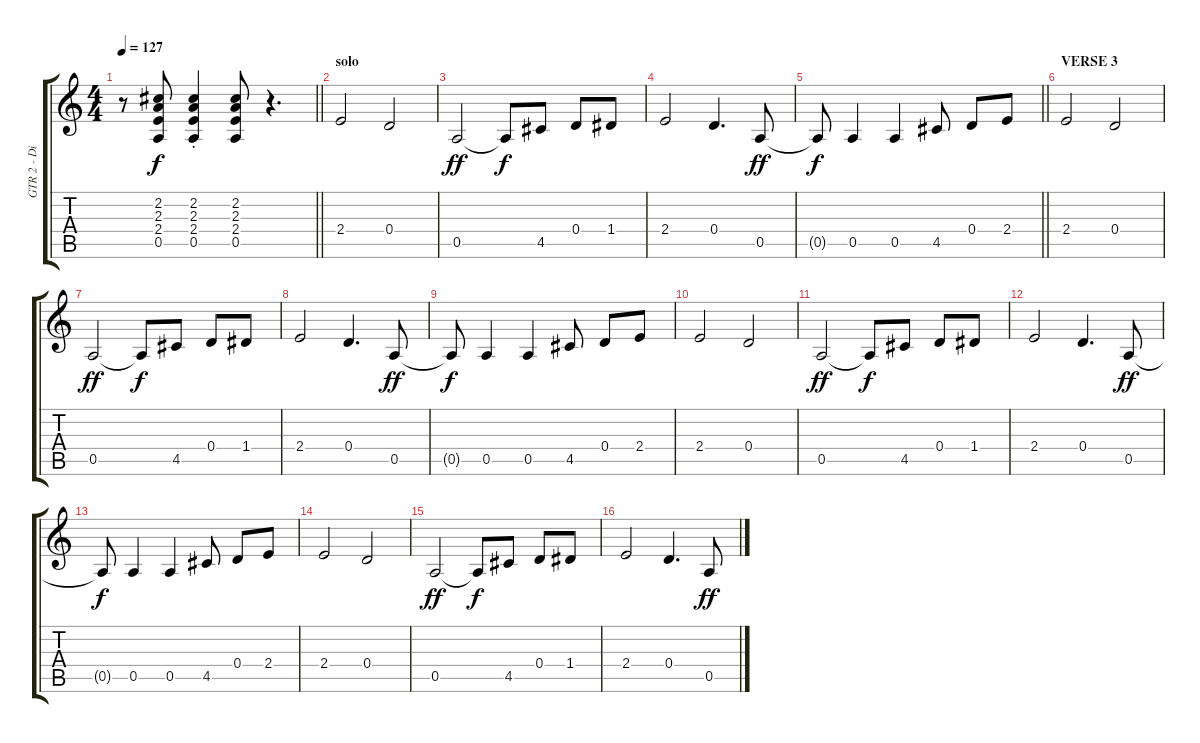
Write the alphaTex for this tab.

\track ("GTR 2 - Dist. Electric" "GTR 2 - Di") {instrument overdrivenguitar}
\staff {score tabs}
\tuning (E4 B3 G3 D3 A2 E2) {hide}
\ts (4 4)
\tempo 127
\clef g2
\barLineRight lightlight
\ks c
r.8{dy ff} (2.2 2.3 2.4 0.5).8{dy f} (2.2{st} 2.3{st} 2.4{st} 0.5{st}).4 (2.2 2.3 2.4 0.5).8 r.4{d} |
\section ("" "solo")
2.4.2 0.4.2 |
0.5.2{dy ff} 0.5{t}.8{dy f} 4.5.8 0.4.8 1.4.8 |
2.4.2 0.4.4{d} 0.5.8{dy ff} |
\barLineRight lightlight
0.5{t}.8{dy f} 0.5.4 0.5.4 4.5.8 0.4.8 2.4.8 |
\section ("" "VERSE 3")
2.4.2 0.4.2 |
0.5.2{dy ff} 0.5{t}.8{dy f} 4.5.8 0.4.8 1.4.8 |
2.4.2 0.4.4{d} 0.5.8{dy ff} |
0.5{t}.8{dy f} 0.5.4 0.5.4 4.5.8 0.4.8 2.4.8 |
2.4.2 0.4.2 |
0.5.2{dy ff} 0.5{t}.8{dy f} 4.5.8 0.4.8 1.4.8 |
2.4.2 0.4.4{d} 0.5.8{dy ff} |
0.5{t}.8{dy f} 0.5.4 0.5.4 4.5.8 0.4.8 2.4.8 |
2.4.2 0.4.2 |
0.5.2{dy ff} 0.5{t}.8{dy f} 4.5.8 0.4.8 1.4.8 |
2.4.2 0.4.4{d} 0.5.8{dy ff}
